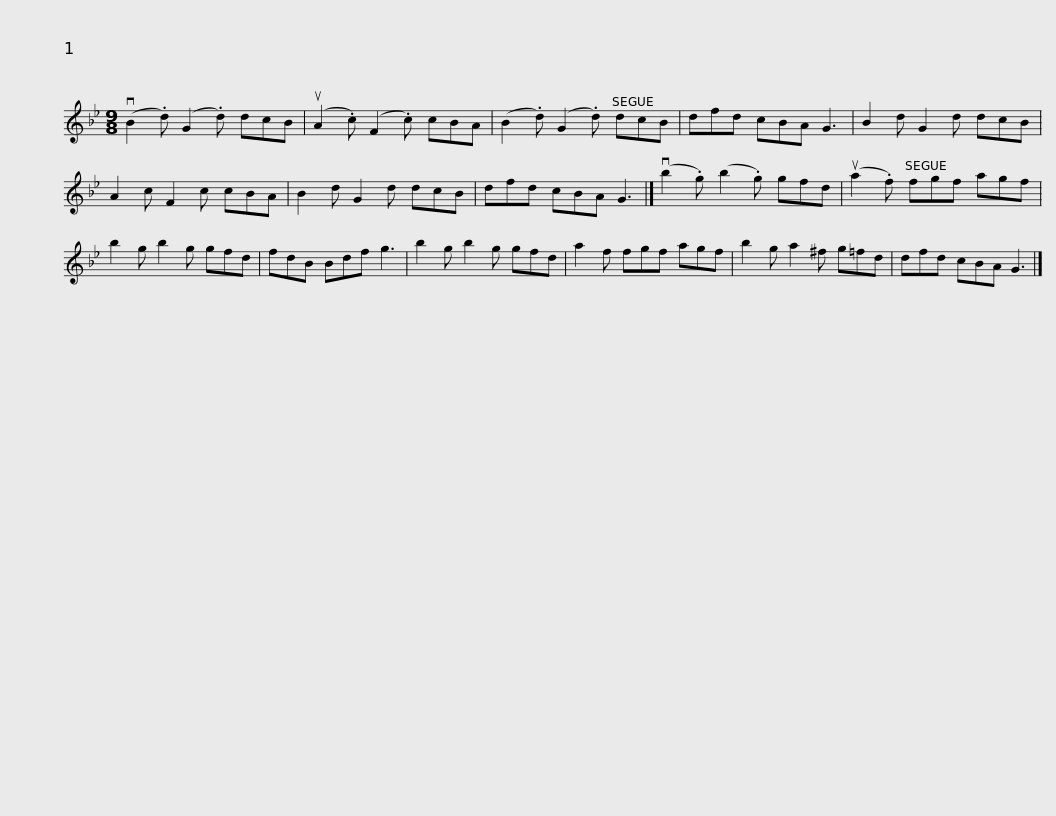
X:1
L:1/8
M:9/8
I:linebreak $
K:Gmin
V:1 treble
V:1
 (vB2 .d) (G2 .d) dcB | (uA2 .c) (F2 .c) cBA | (B2 .d) (G2 .d) dcB | dfd cBA G3 | B2 d G2 d dcB | %5
 A2 c F2 c cBA |$ B2 d G2 d dcB | dfd cBA G3 |] (vb2 .g) (b2 .g) gfd | (ua2 .f) fgf agf | %10
 b2 g b2 g gfd |$ fdB Bdf g3 | b2 g b2 g gfd | a2 f fgf agf | b2 g a2 ^f g=fd | %15
 dfd cBA G3 |] %16
